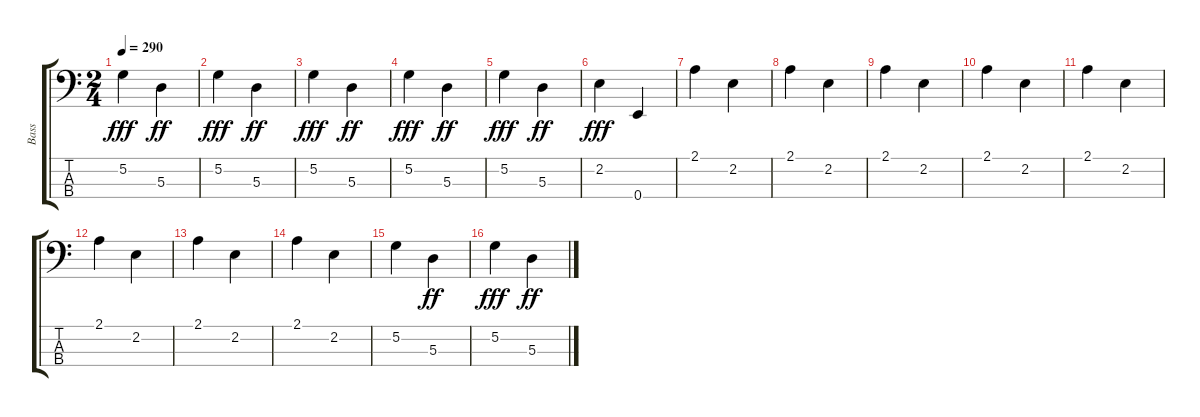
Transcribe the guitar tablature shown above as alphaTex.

\track ("Bass" "Bass") {instrument acousticbass}
\staff {score tabs}
\tuning (G2 D2 A1 E1) {hide}
\ts (2 4)
\tempo 290
\clef f4
\ks c
5.2.4{dy fff} 5.3.4{dy ff} |
5.2.4{dy fff} 5.3.4{dy ff} |
5.2.4{dy fff} 5.3.4{dy ff} |
5.2.4{dy fff} 5.3.4{dy ff} |
5.2.4{dy fff} 5.3.4{dy ff} |
2.2.4{dy fff} 0.4.4 |
2.1.4 2.2.4 |
2.1.4 2.2.4 |
2.1.4 2.2.4 |
2.1.4 2.2.4 |
2.1.4 2.2.4 |
2.1.4 2.2.4 |
2.1.4 2.2.4 |
2.1.4 2.2.4 |
5.2.4 5.3.4{dy ff} |
5.2.4{dy fff} 5.3.4{dy ff}
